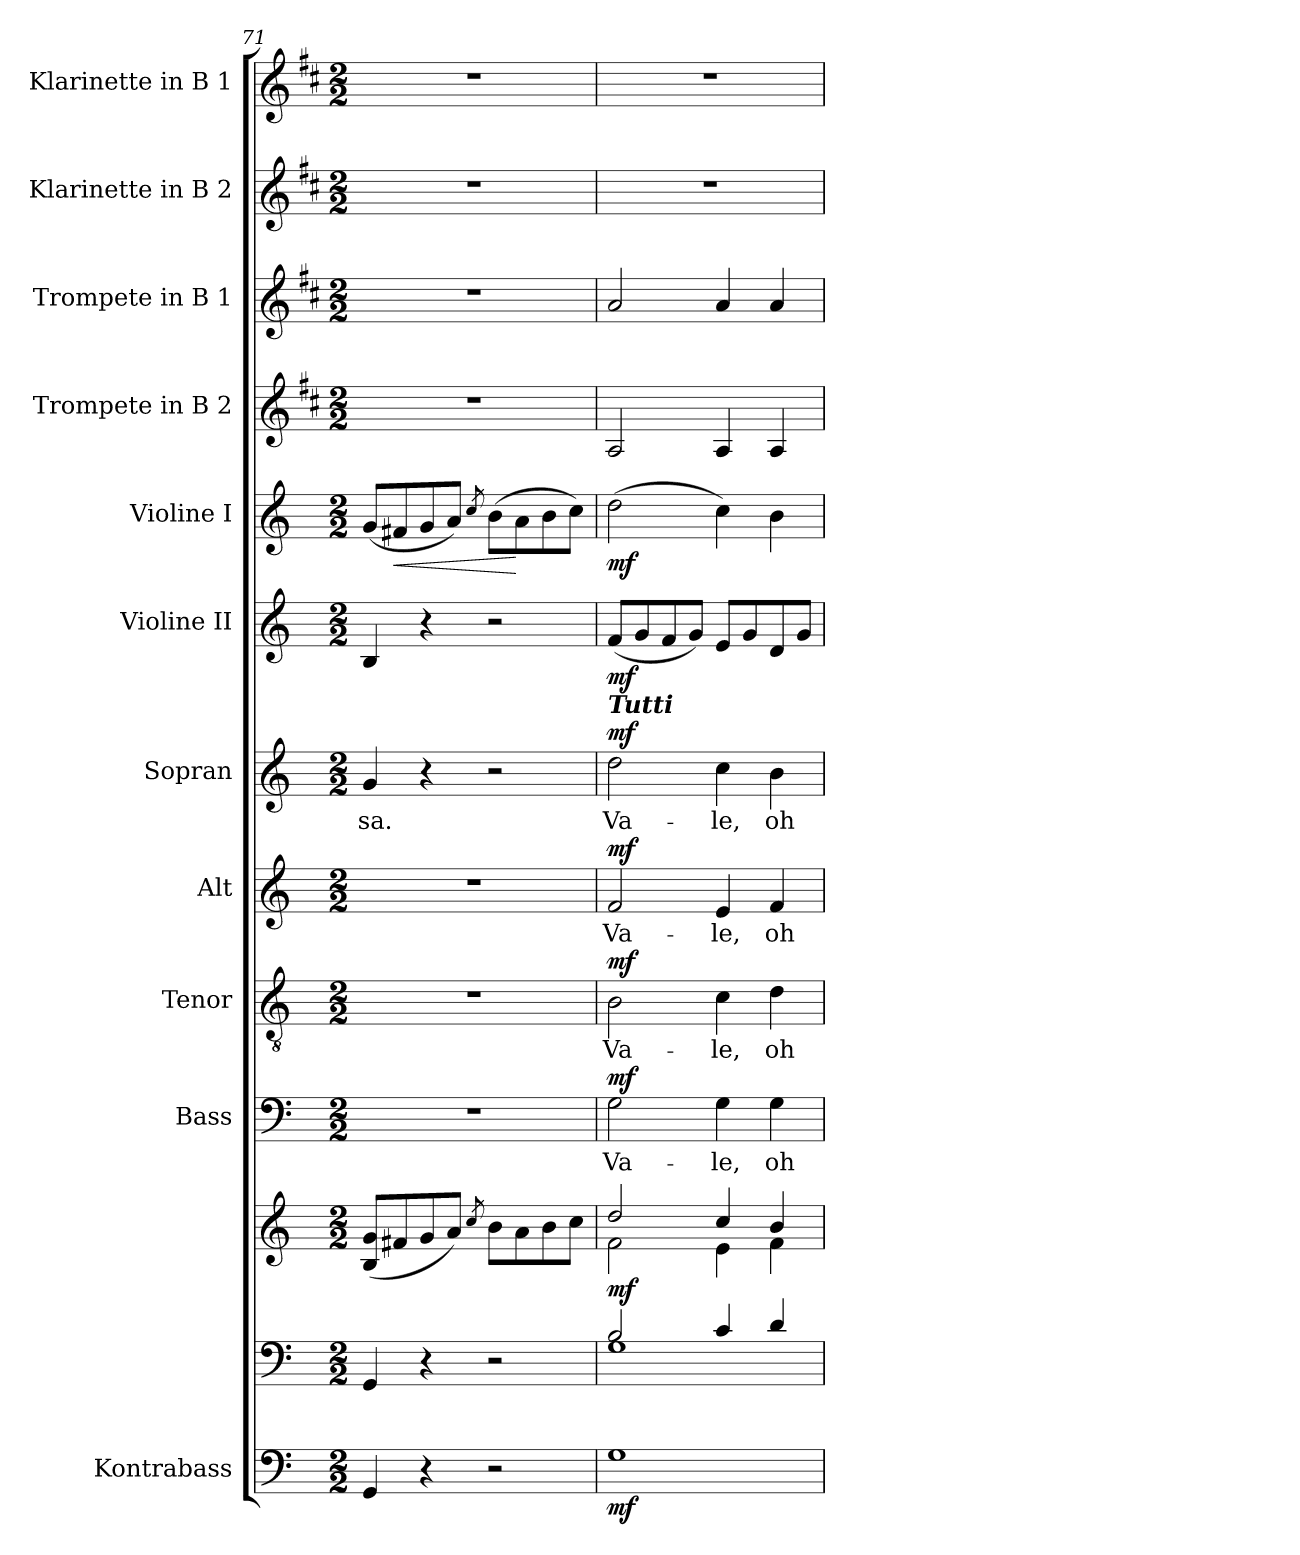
**kern	**dynam	**kern	**kern	**dynam	**kern	**text	**dynam	**kern	**text	**dynam	**kern	**text	**dynam	**kern	**text	**dynam	**kern	**dynam	**kern	**dynam	**kern	**kern	**kern	**kern
*part12	*part12	*part11	*part11	*part11	*part10	*part10	*part10	*part9	*part9	*part9	*part8	*part8	*part8	*part7	*part7	*part7	*part6	*part6	*part5	*part5	*part4	*part3	*part2	*part1
*staff13	*staff13	*staff12	*staff11	*staff11/12	*staff10	*staff10	*staff10	*staff9	*staff9	*staff9	*staff8	*staff8	*staff8	*staff7	*staff7	*staff7	*staff6	*staff6	*staff5	*staff5	*staff4	*staff3	*staff2	*staff1
*I"Kontrabass	*	*	*	*	*I"Bass	*	*	*I"Tenor	*	*	*I"Alt	*	*	*I"Sopran	*	*	*I"Violine II	*	*I"Violine I	*	*I"Trompete in B 2	*I"Trompete in B 1	*I"Klarinette in B 2	*I"Klarinette in B 1
*I'Kb.	*	*	*	*	*I'B	*	*	*I'T	*	*	*I'A	*	*	*I'S	*	*	*I'Vl. II	*	*I'Vl. I	*	*	*	*	*
*clefF4	*	*clefF4	*clefG2	*	*clefF4	*	*	*clefGv2	*	*	*clefG2	*	*	*clefG2	*	*	*clefG2	*	*clefG2	*	*clefG2	*clefG2	*clefG2	*clefG2
*ITrd7c12	*	*	*	*	*	*	*	*	*	*	*	*	*	*	*	*	*	*	*	*	*ITrd1c2	*ITrd1c2	*ITrd1c2	*ITrd1c2
*k[]	*	*k[]	*k[]	*	*k[]	*	*	*k[]	*	*	*k[]	*	*	*k[]	*	*	*k[]	*	*k[]	*	*k[]	*k[]	*k[]	*k[]
*C:	*	*C:	*C:	*	*C:	*	*	*C:	*	*	*C:	*	*	*C:	*	*	*C:	*	*C:	*	*C:	*C:	*C:	*C:
*M2/2	*	*M2/2	*M2/2	*	*M2/2	*	*	*M2/2	*	*	*M2/2	*	*	*M2/2	*	*	*M2/2	*	*M2/2	*	*M2/2	*M2/2	*M2/2	*M2/2
=71	=71	=71	=71	=71	=71	=71	=71	=71	=71	=71	=71	=71	=71	=71	=71	=71	=71	=71	=71	=71	=71	=71	=71	=71
!	!	!	!	!	!	!	!	!	!	!	!	!	!	!	!LO:LY:b	!	!	!	!	!	!	!	!	!
4GGG/	.	4GG/	(<8B/ 8g/L	.	1r	.	.	1r	.	.	1r	.	.	4g/	-sa.	.	4B/	.	(<8g/L	.	1r	1r	1r	1r
!	!	!	!	!	!	!	!	!	!	!	!	!	!	!	!	!	!	!	!	!LO:HP:b	!	!	!	!
.	.	.	8f#X/	.	.	.	.	.	.	.	.	.	.	.	.	.	.	.	8f#X/	<	.	.	.	.
4r	.	4r	8g/	.	.	.	.	.	.	.	.	.	.	4r	.	.	4r	.	8g/	.	.	.	.	.
.	.	.	8a/J)	.	.	.	.	.	.	.	.	.	.	.	.	.	.	.	8a/J)	.	.	.	.	.
.	.	.	8qcc/	.	.	.	.	.	.	.	.	.	.	.	.	.	.	.	8qcc/	.	.	.	.	.
2r	.	2r	8b\L	.	.	.	.	.	.	.	.	.	.	2r	.	.	2r	.	(>8b\L	.	.	.	.	.
.	.	.	8a\	.	.	.	.	.	.	.	.	.	.	.	.	.	.	.	8a\	[	.	.	.	.
.	.	.	8b\	.	.	.	.	.	.	.	.	.	.	.	.	.	.	.	8b\	.	.	.	.	.
.	.	.	8cc\J	.	.	.	.	.	.	.	.	.	.	.	.	.	.	.	8cc\J)	.	.	.	.	.
!!LO:PB:g=z
=72	=72	=72	=72	=72	=72	=72	=72	=72	=72	=72	=72	=72	=72	=72	=72	=72	=72	=72	=72	=72	=72	=72	=72	=72
*	*	*^	*^	*	*	*	*	*	*	*	*	*	*	*	*	*	*	*	*	*	*	*	*	*
!	!	!	!	!	!	!	!	!	!	!	!	!	!	!	!	!LO:TX:a:Bi:t=Tutti	!	!	!	!	!	!	!	!	!	!
!	!LO:DY:b	!	!	!	!	!LO:DY:b	!	!LO:LY:b	!LO:DY:a	!	!LO:LY:b	!LO:DY:a	!	!LO:LY:b	!LO:DY:a	!	!LO:LY:b	!LO:DY:a	!	!LO:DY:b	!	!LO:DY:b	!	!	!	!
1GG	mf	2B/	1G	2dd/	2f\	mf	2G\	Va-	mf	2B\	Va-	mf	2f/	Va-	mf	2dd\	Va-	mf	(<8f/L	mf	(>2dd\	mf	2G/	2g/	1r	1r
.	.	.	.	.	.	.	.	.	.	.	.	.	.	.	.	.	.	.	8g/	.	.	.	.	.	.	.
.	.	.	.	.	.	.	.	.	.	.	.	.	.	.	.	.	.	.	8f/	.	.	.	.	.	.	.
.	.	.	.	.	.	.	.	.	.	.	.	.	.	.	.	.	.	.	8g/J)	.	.	.	.	.	.	.
!	!	!	!	!	!	!	!	!LO:LY:b	!	!	!LO:LY:b	!	!	!LO:LY:b	!	!	!LO:LY:b	!	!	!	!	!	!	!	!	!
.	.	4c/	.	4cc/	4e\	.	4G\	-le,	.	4c\	-le,	.	4e/	-le,	.	4cc\	-le,	.	8e/L	.	4cc\)	.	4G/	4g/	.	.
.	.	.	.	.	.	.	.	.	.	.	.	.	.	.	.	.	.	.	8g/	.	.	.	.	.	.	.
!	!	!	!	!	!	!	!	!LO:LY:b	!	!	!LO:LY:b	!	!	!LO:LY:b	!	!	!LO:LY:b	!	!	!	!	!	!	!	!	!
.	.	4d/	.	4b/	4f\	.	4G\	oh	.	4d\	oh	.	4f/	oh	.	4b\	oh	.	8d/	.	4b\	.	4G/	4g/	.	.
.	.	.	.	.	.	.	.	.	.	.	.	.	.	.	.	.	.	.	8g/J	.	.	.	.	.	.	.
*	*	*v	*v	*	*	*	*	*	*	*	*	*	*	*	*	*	*	*	*	*	*	*	*	*	*	*
*	*	*	*v	*v	*	*	*	*	*	*	*	*	*	*	*	*	*	*	*	*	*	*	*	*	*
=	=	=	=	=	=	=	=	=	=	=	=	=	=	=	=	=	=	=	=	=	=	=	=	=
*-	*-	*-	*-	*-	*-	*-	*-	*-	*-	*-	*-	*-	*-	*-	*-	*-	*-	*-	*-	*-	*-	*-	*-	*-
